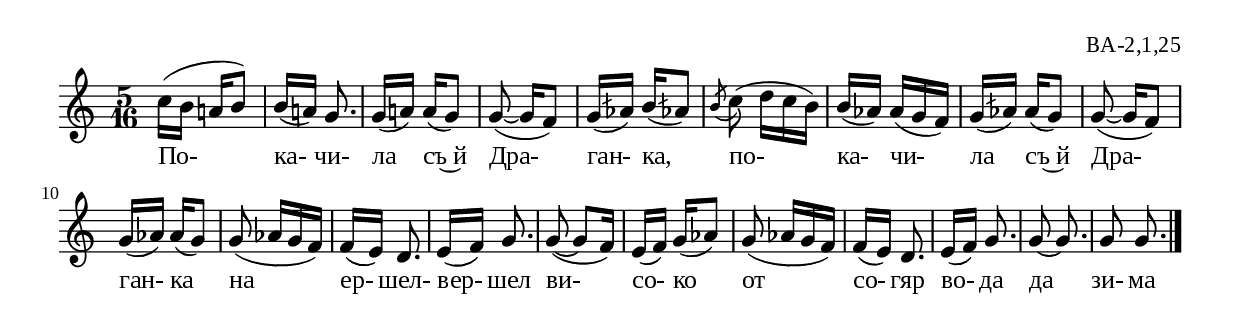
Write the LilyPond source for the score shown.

%{
BA_2_1_25
%}

\include "td-preamble.ly"
\include "makam.ly"

\score {
\relative c'' {
%% \tempo 4 = 152
  \time 5/16
c16([ b] a!16[ b8]) | b16([ a!]) g8. | g16([ a!]) a16([ g8]) | g8~( g16[ f8]) |
g16([afb]) b16([ afb!8]) | \acciaccatura b8 c8( d16[ c b]) | 
b16([ afk]) afk16([ g f]) | g16([ afb]) afb16([ g8]) | g8~( g16[ f8]) | 
g16([ afk]) afk16([ g8]) | g8( afk16[ g f]) | f16([ e]) d8. | 
e16([ f]) g8. | g8~( g8[ f16]) | e16([ f]) g16([ afk8]) | 
g8( afk16[ g f]) | f16([ e]) d8. | e16([ f]) g8. | g8~\noBeam g8. | 
g8\noBeam g8.
 \bar "|." 
}
\addlyrics { По- ка- чи- ла "съ~й" Дра- ган- ка, по- ка- чи- ла "съ~й" 
Дра- ган- ка на ер- шел- вер- шел ви- со- ко от со- гяр во- да да зи- ма }
%
\layout {
  indent = #0
  line-width = 190\mm
  ragged-right=##f
}
%
\midi { 
	\context {
		\Score
		tempoWholesPerMinute = #(ly:make-moment 152 8)
		}
	}
}
%
\header{
  opus = "ВА-2,1,25"
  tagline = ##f
}


